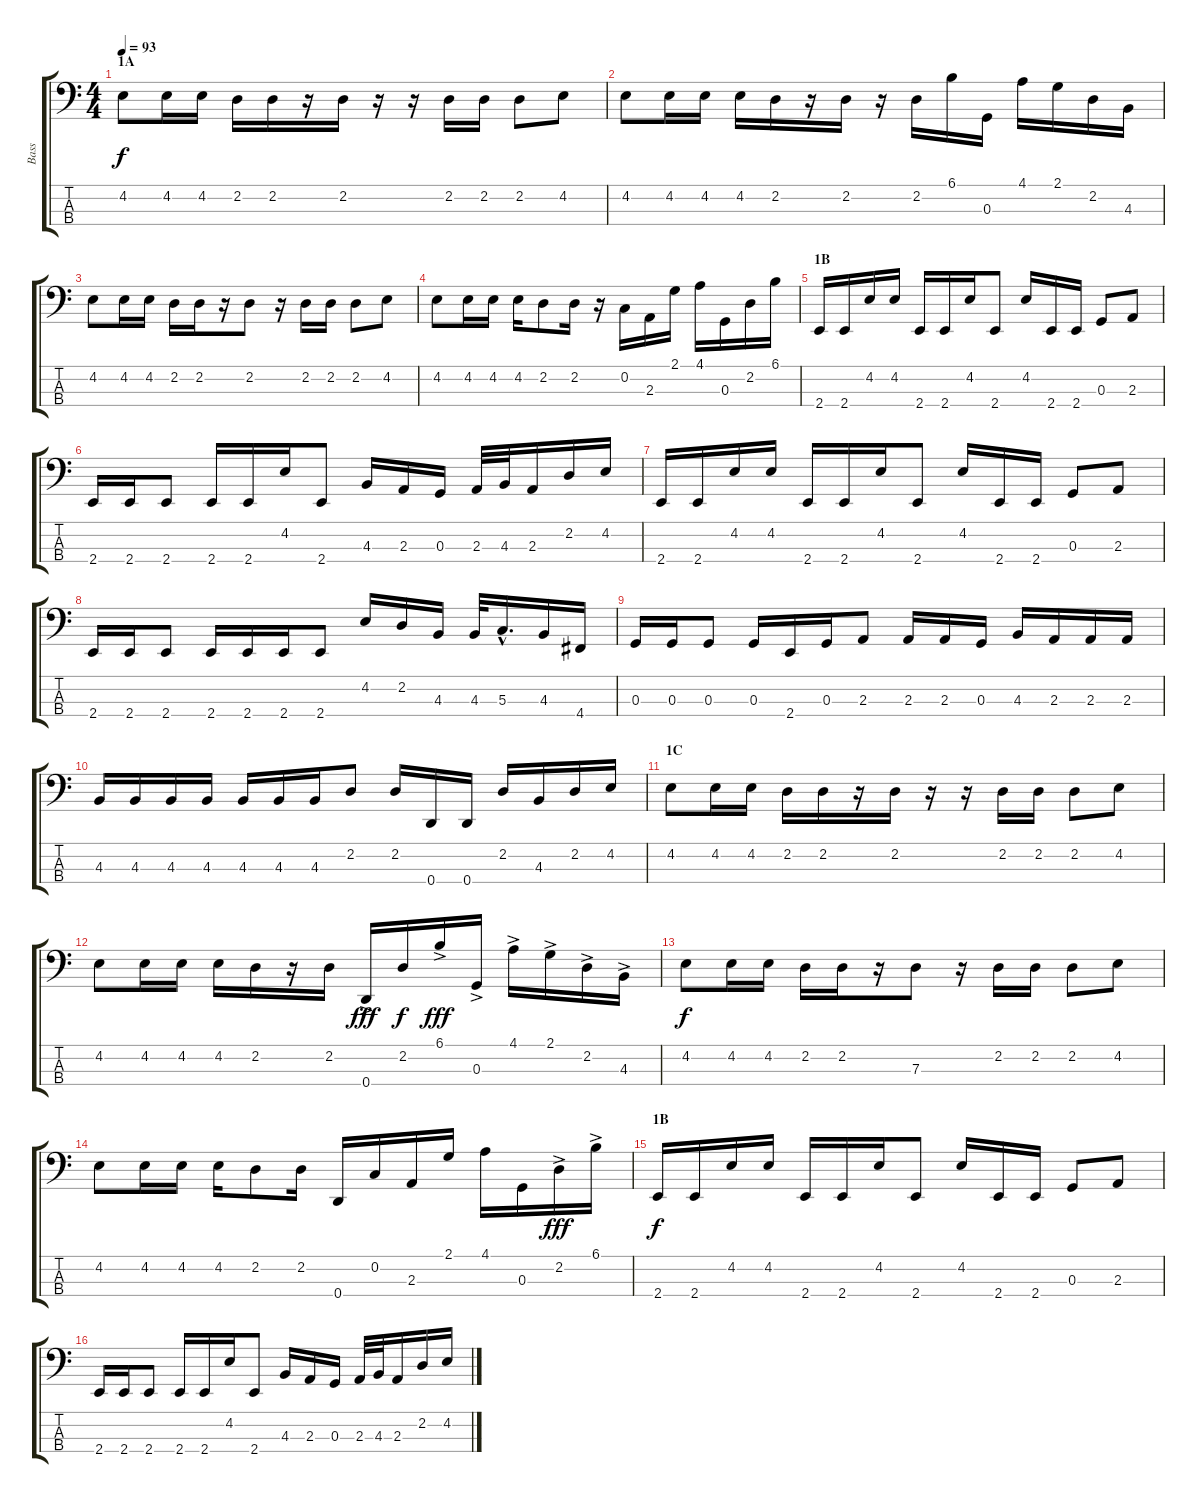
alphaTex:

\track ("Bass" "Bass") {instrument electricbassfinger}
\staff {score tabs}
\tuning (F2 C2 G1 D1) {hide}
\ts (4 4)
\section ("" "1A")
\tempo 93
\clef f4
\ks c
4.2.8{dy f volume 16 instrument electricbassfinger} 4.2.16 4.2.16 2.2.16 2.2.16 r.16 2.2.16 r.16 r.16 2.2.16 2.2.16 2.2.8 4.2.8 |
4.2.8 4.2.16 4.2.16 4.2.16 2.2.16 r.16 2.2.16 r.16 2.2.16 6.1.16 0.3.16 4.1.16 2.1.16 2.2.16 4.3.16 |
4.2.8 4.2.16 4.2.16 2.2.16 2.2.16 r.16 2.2.8 r.16 2.2.16 2.2.16 2.2.8 4.2.8 |
4.2.8 4.2.16 4.2.16 4.2.16 2.2.8 2.2.16 r.16 0.2.16 2.3.16 2.1.16 4.1.16 0.3.16 2.2.16 6.1.16 |
\section ("" "1B")
2.4.16 2.4.16 4.2.16 4.2.16 2.4.16 2.4.16 4.2.16 2.4.8 4.2.16 2.4.16 2.4.16 0.3.8 2.3.8 |
2.4.16 2.4.16 2.4.8 2.4.16 2.4.16 4.2.16 2.4.8 4.3.16 2.3.16 0.3.16 2.3.32 4.3.32 2.3.16 2.2.16 4.2.16 |
2.4.16 2.4.16 4.2.16 4.2.16 2.4.16 2.4.16 4.2.16 2.4.8 4.2.16 2.4.16 2.4.16 0.3.8 2.3.8 |
2.4.16 2.4.16 2.4.8 2.4.16 2.4.16 2.4.16 2.4.8 4.2.16 2.2.16 4.3.16 4.3.32 5.3{hac}.16{d} 4.3.16 4.4.16 |
0.3.16 0.3.16 0.3.8 0.3.16 2.4.16 0.3.16 2.3.8 2.3.16 2.3.16 0.3.16 4.3.16 2.3.16 2.3.16 2.3.16 |
4.3.16 4.3.16 4.3.16 4.3.16 4.3.16 4.3.16 4.3.16 2.2.8 2.2.16 0.4.16 0.4.16 2.2.16 4.3.16 2.2.16 4.2.16 |
\section ("" "1C")
4.2.8 4.2.16 4.2.16 2.2.16 2.2.16 r.16 2.2.16 r.16 r.16 2.2.16 2.2.16 2.2.8 4.2.8 |
4.2.8 4.2.16 4.2.16 4.2.16 2.2.16 r.16 2.2.16 0.4{ac}.16{dy fff} 2.2.16{dy f} 6.1{ac}.16{dy fff} 0.3{ac}.16 4.1{ac}.16 2.1{ac}.16 2.2{ac}.16 4.3{ac}.16 |
4.2.8{dy f} 4.2.16 4.2.16 2.2.16 2.2.16 r.16 7.3.8 r.16 2.2.16 2.2.16 2.2.8 4.2.8 |
4.2.8 4.2.16 4.2.16 4.2.16 2.2.8 2.2.16 0.4.16 0.2.16 2.3.16 2.1.16 4.1.16 0.3.16 2.2{ac}.16{dy fff} 6.1{ac}.16 |
\section ("" "1B")
2.4.16{dy f} 2.4.16 4.2.16 4.2.16 2.4.16 2.4.16 4.2.16 2.4.8 4.2.16 2.4.16 2.4.16 0.3.8 2.3.8 |
2.4.16 2.4.16 2.4.8 2.4.16 2.4.16 4.2.16 2.4.8 4.3.16 2.3.16 0.3.16 2.3.32 4.3.32 2.3.16 2.2.16 4.2.16
